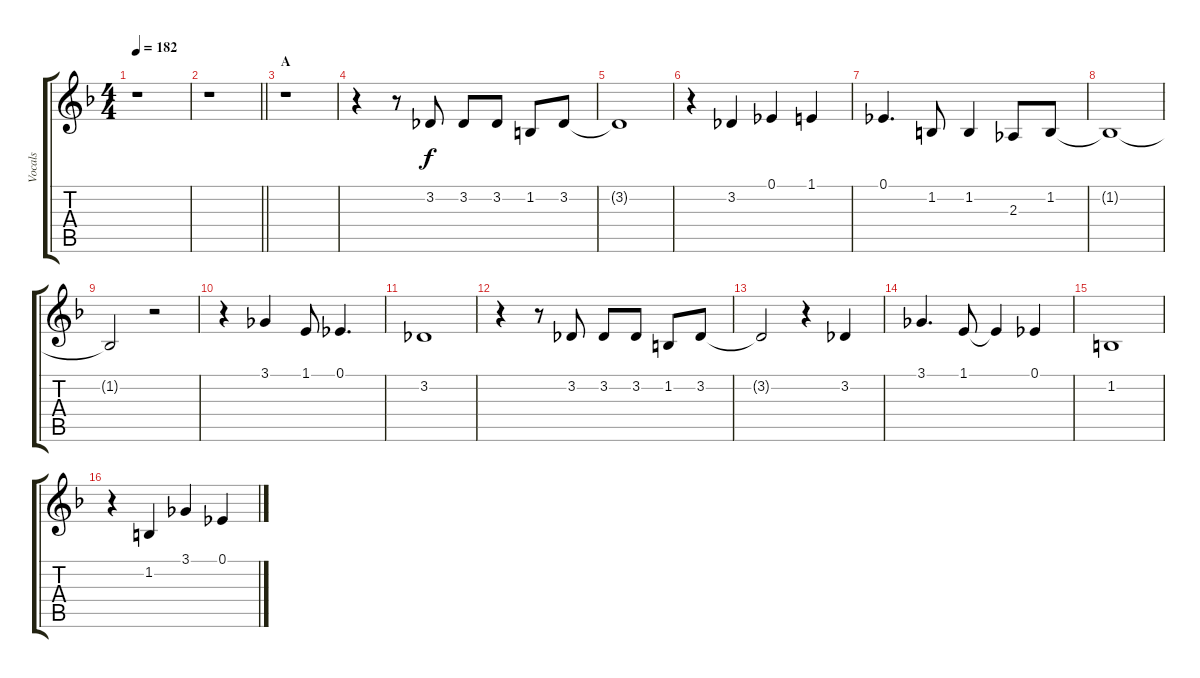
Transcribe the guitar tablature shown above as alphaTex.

\track ("Vocals" "Vocals") {instrument voiceoohs}
\staff {score tabs}
\tuning (Eb4 Bb3 Gb3 Db3 Ab2 Eb2) {hide}
\ts (4 4)
\tempo 182
\clef g2
\ks f
r.1{dy f} |
\barLineRight lightlight
r.1 |
\section ("" "A")
r.1 |
r.4 r.8 3.2.8 3.2.8 3.2.8 1.2.8 3.2.8 |
3.2{t}.1 |
r.4 3.2.4 0.1.4 1.1.4 |
0.1.4{d} 1.2.8 1.2.4 2.3.8 1.2.8 |
1.2{t}.1 |
1.2{t}.2 r.2 |
r.4 3.1.4 1.1.8 0.1.4{d} |
3.2.1 |
r.4 r.8 3.2.8 3.2.8 3.2.8 1.2.8 3.2.8 |
3.2{t}.2 r.4 3.2.4 |
3.1.4{d} 1.1.8 1.1{t}.4 0.1.4 |
1.2.1 |
r.4 1.2.4 3.1.4 0.1.4
